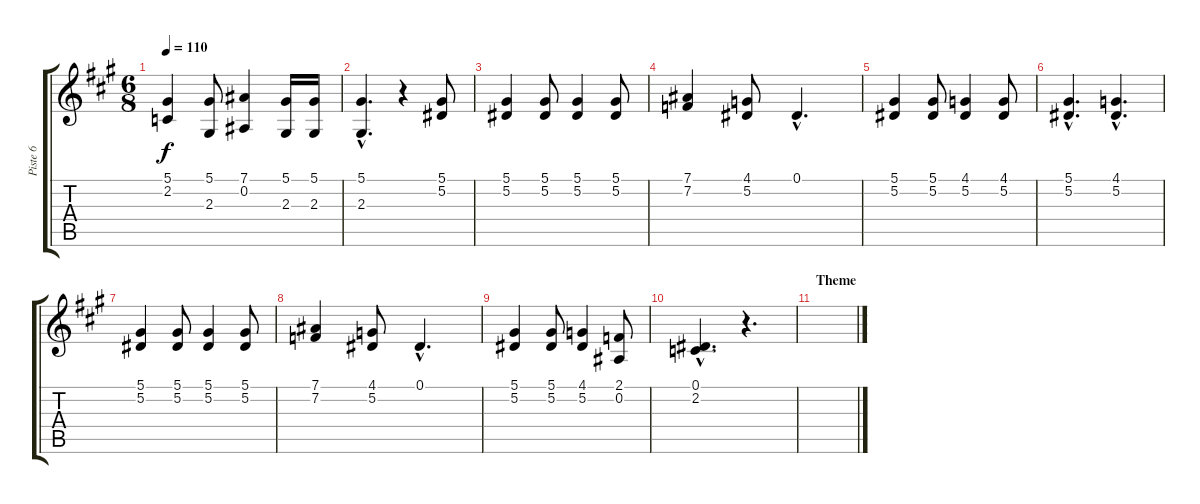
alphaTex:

\track ("Piste 6" "Piste 6") {instrument choiraahs}
\staff {score tabs}
\tuning (Eb4 Bb3 Gb3 Db3 Ab2 Eb2) {hide}
\ts (6 8)
\tempo 110
\clef g2
\ks a
(5.1 2.2).4{dy f} (5.1 2.3).8 (7.1 0.2).4 (5.1 2.3).16 (5.1 2.3).16 |
(5.1{hac} 2.3{hac}).4{d} r.4 (5.1 5.2).8 |
(5.1 5.2).4 (5.1 5.2).8 (5.1 5.2).4 (5.1 5.2).8 |
(7.1 7.2).4 (4.1 5.2).8 0.1{hac}.4{d} |
(5.1 5.2).4 (5.1 5.2).8 (4.1 5.2).4 (4.1 5.2).8 |
(5.1{hac} 5.2{hac}).4{d} (4.1{hac} 5.2{hac}).4{d} |
(5.1 5.2).4 (5.1 5.2).8 (5.1 5.2).4 (5.1 5.2).8 |
(7.1 7.2).4 (4.1 5.2).8 0.1{hac}.4{d} |
(5.1 5.2).4 (5.1 5.2).8 (4.1 5.2).4 (2.1 0.2).8 |
(0.1{hac} 2.2{hac}).4{d} r.4{d} |
\section ("" "Theme")
